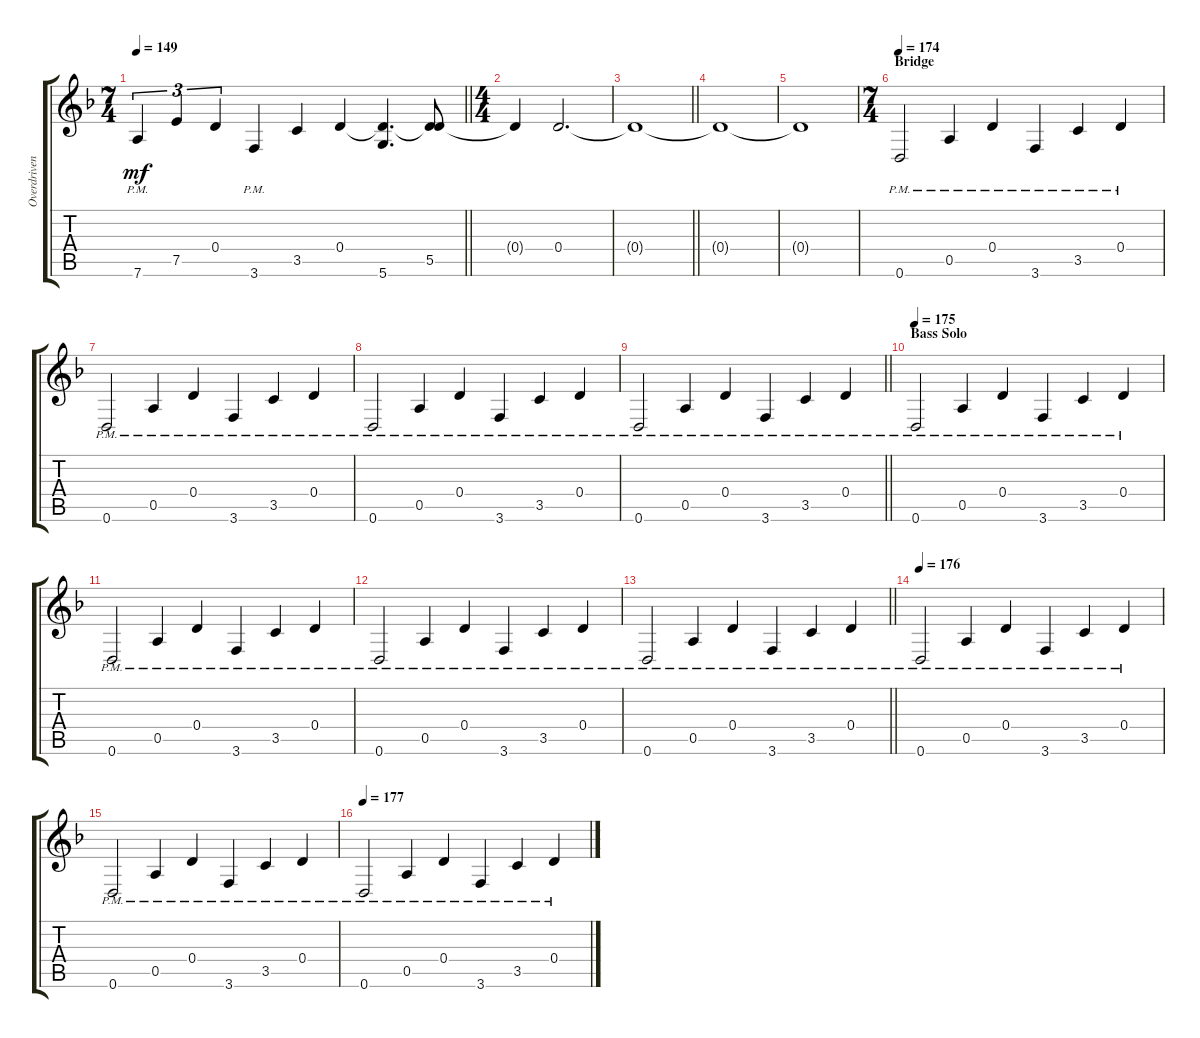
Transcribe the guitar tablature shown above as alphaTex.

\track ("Overdriven Guitar" "Overdriven") {instrument overdrivenguitar}
\staff {score tabs}
\tuning (E4 B3 G3 D3 A2 D2) {hide}
\ts (7 4)
\tempo 149
\clef g2
\barLineRight lightlight
\ks dminor
7.6{pm}.4{tu (3 2) dy mf} 7.5.4{tu (3 2)} 0.4.4{tu (3 2)} 3.6{pm}.4 3.5.4 0.4.4 (0.4{t} 5.6).4{d} (0.4{t} 5.5).8 |
\ts (4 4)
0.4{t}.4 0.4.2{d} |
\barLineRight lightlight
0.4{t}.1 |
0.4{t}.1 |
0.4{t}.1 |
\ts (7 4)
\section ("" "Bridge")
\tempo 174
0.6{pm}.2 0.5{pm}.4 0.4{pm}.4 3.6{pm}.4 3.5{pm}.4 0.4{pm}.4 |
0.6{pm}.2 0.5{pm}.4 0.4{pm}.4 3.6{pm}.4 3.5{pm}.4 0.4{pm}.4 |
0.6{pm}.2 0.5{pm}.4 0.4{pm}.4 3.6{pm}.4 3.5{pm}.4 0.4{pm}.4 |
\barLineRight lightlight
0.6{pm}.2 0.5{pm}.4 0.4{pm}.4 3.6{pm}.4 3.5{pm}.4 0.4{pm}.4 |
\section ("" "Bass Solo")
\tempo 175
0.6{pm}.2 0.5{pm}.4 0.4{pm}.4 3.6{pm}.4 3.5{pm}.4 0.4{pm}.4 |
0.6{pm}.2 0.5{pm}.4 0.4{pm}.4 3.6{pm}.4 3.5{pm}.4 0.4{pm}.4 |
0.6{pm}.2 0.5{pm}.4 0.4{pm}.4 3.6{pm}.4 3.5{pm}.4 0.4{pm}.4 |
\barLineRight lightlight
0.6{pm}.2 0.5{pm}.4 0.4{pm}.4 3.6{pm}.4 3.5{pm}.4 0.4{pm}.4 |
\tempo 176
0.6{pm}.2 0.5{pm}.4 0.4{pm}.4 3.6{pm}.4 3.5{pm}.4 0.4{pm}.4 |
0.6{pm}.2 0.5{pm}.4 0.4{pm}.4 3.6{pm}.4 3.5{pm}.4 0.4{pm}.4 |
\tempo 177
0.6{pm}.2 0.5{pm}.4 0.4{pm}.4 3.6{pm}.4 3.5{pm}.4 0.4{pm}.4
